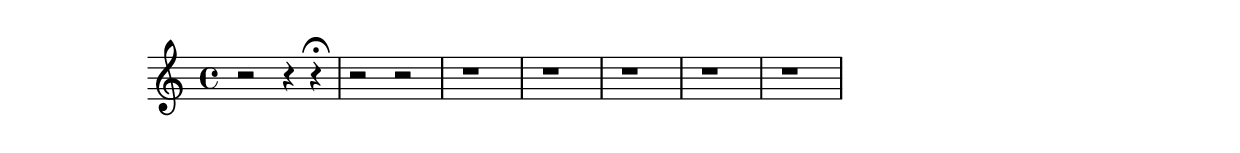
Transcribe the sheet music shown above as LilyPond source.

\version "2.19.82"
\language "english"

\header {
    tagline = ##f
}

\layout {}

\paper {}

\score {
    {
        r2
        r4
        r4
        \fermata
        r2
        r2
        r1
        r1
        r1
        r1
        r1
    }
}